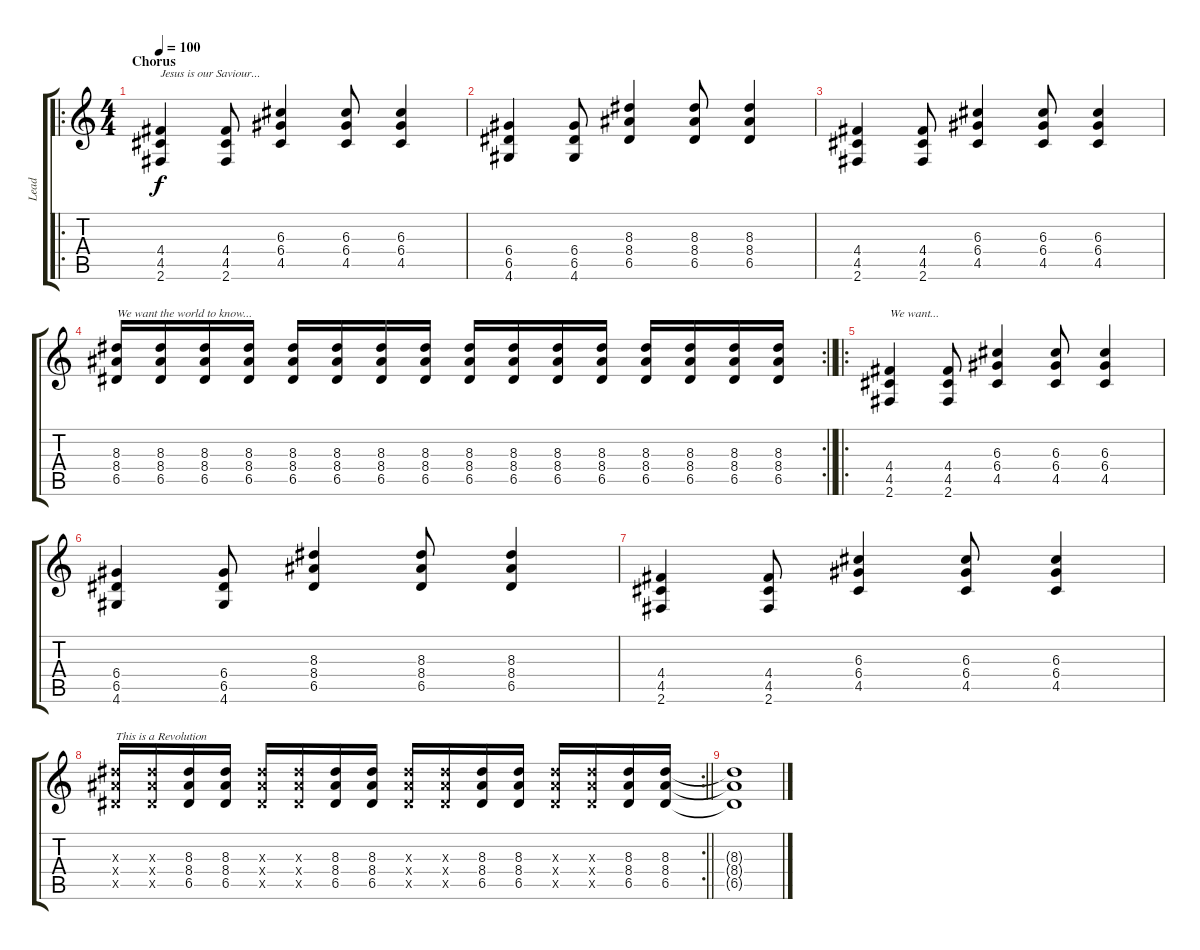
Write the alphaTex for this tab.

\track ("Lead" "Lead") {instrument distortionguitar}
\staff {score tabs}
\tuning (E4 B3 G3 D3 A2 E2) {hide}
\ro
\ts (4 4)
\section ("" "Chorus")
\tempo 100
\clef g2
\ks c
(4.4 4.5 2.6).4{txt "Jesus is our Saviour..." dy f} (4.4 4.5 2.6).8 (6.3 6.4 4.5).4 (6.3 6.4 4.5).8 (6.3 6.4 4.5).4 |
(6.4 6.5 4.6).4 (6.4 6.5 4.6).8 (8.3 8.4 6.5).4 (8.3 8.4 6.5).8 (8.3 8.4 6.5).4 |
(4.4 4.5 2.6).4 (4.4 4.5 2.6).8 (6.3 6.4 4.5).4 (6.3 6.4 4.5).8 (6.3 6.4 4.5).4 |
\rc 2
\barLineRight lightlight
(8.3 8.4 6.5).16{txt "We want the world to know..."} (8.3 8.4 6.5).16 (8.3 8.4 6.5).16 (8.3 8.4 6.5).16 (8.3 8.4 6.5).16 (8.3 8.4 6.5).16 (8.3 8.4 6.5).16 (8.3 8.4 6.5).16 (8.3 8.4 6.5).16 (8.3 8.4 6.5).16 (8.3 8.4 6.5).16 (8.3 8.4 6.5).16 (8.3 8.4 6.5).16 (8.3 8.4 6.5).16 (8.3 8.4 6.5).16 (8.3 8.4 6.5).16 |
\ro
(4.4 4.5 2.6).4{txt "We want..."} (4.4 4.5 2.6).8 (6.3 6.4 4.5).4 (6.3 6.4 4.5).8 (6.3 6.4 4.5).4 |
(6.4 6.5 4.6).4 (6.4 6.5 4.6).8 (8.3 8.4 6.5).4 (8.3 8.4 6.5).8 (8.3 8.4 6.5).4 |
(4.4 4.5 2.6).4 (4.4 4.5 2.6).8 (6.3 6.4 4.5).4 (6.3 6.4 4.5).8 (6.3 6.4 4.5).4 |
\rc 2
\barLineRight lightlight
(8.3{x} 8.4{x} 6.5{x}).16{txt "This is a Revolution"} (8.3{x} 8.4{x} 6.5{x}).16 (8.3 8.4 6.5).16 (8.3 8.4 6.5).16 (8.3{x} 8.4{x} 6.5{x}).16 (8.3{x} 8.4{x} 6.5{x}).16 (8.3 8.4 6.5).16 (8.3 8.4 6.5).16 (8.3{x} 8.4{x} 6.5{x}).16 (8.3{x} 8.4{x} 6.5{x}).16 (8.3 8.4 6.5).16 (8.3 8.4 6.5).16 (8.3{x} 8.4{x} 6.5{x}).16 (8.3{x} 8.4{x} 6.5{x}).16 (8.3 8.4 6.5).16 (8.3 8.4 6.5).16 |
(8.3{t} 8.4{t} 6.5{t}).1
